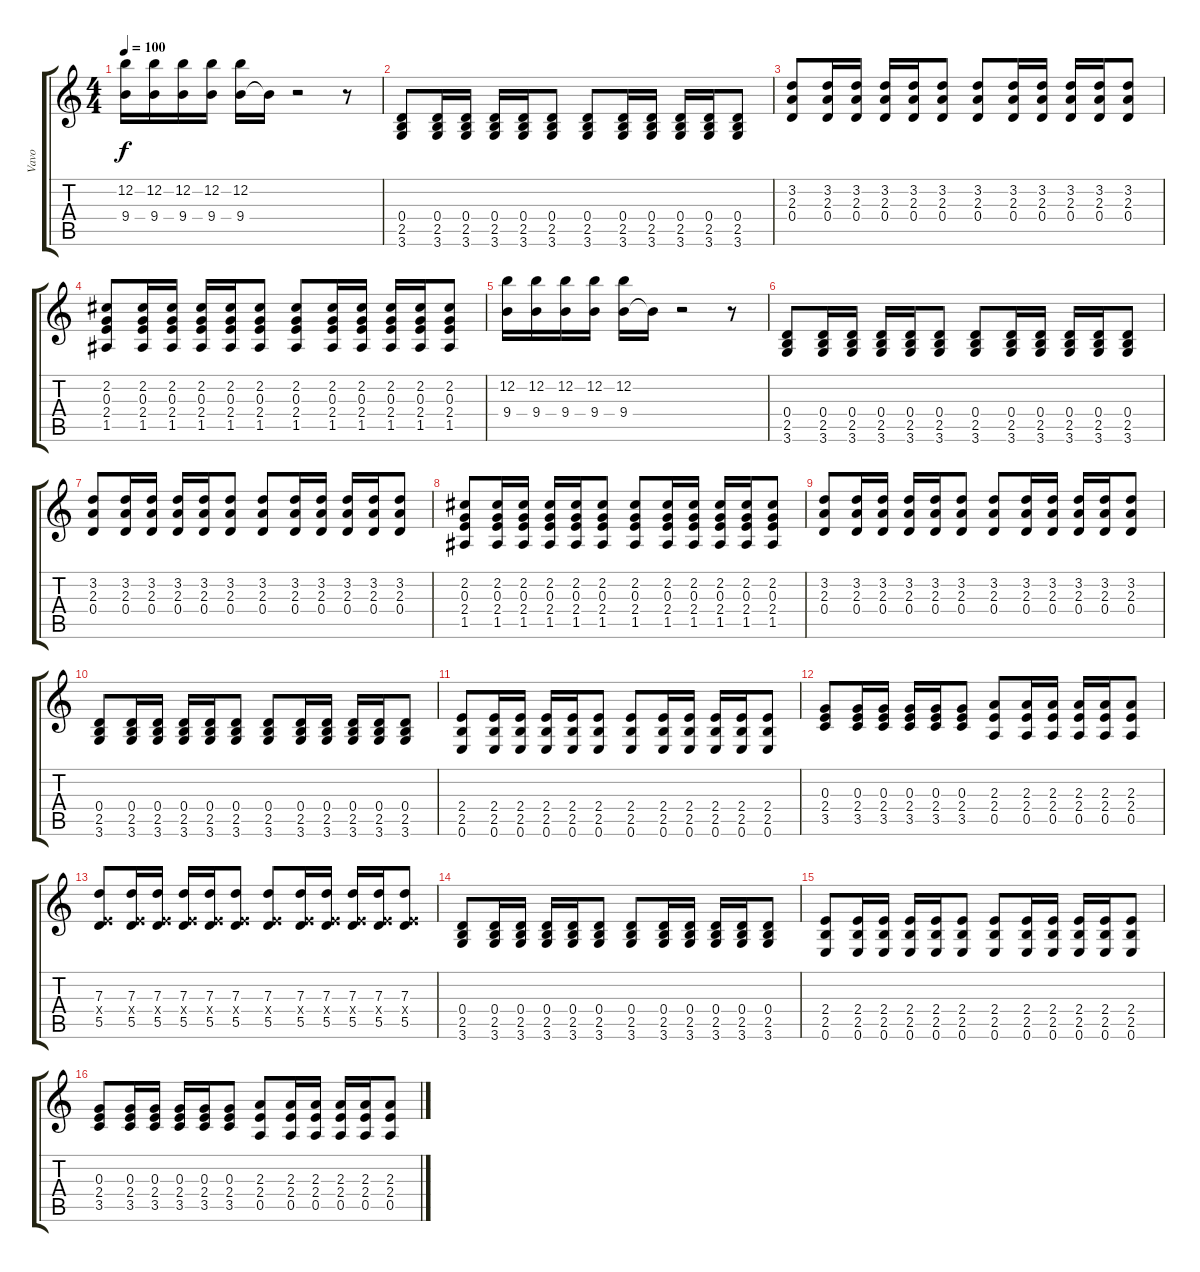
\track ("Vavo" "Vavo") {instrument electricguitarclean}
\staff {score tabs}
\tuning (E4 B3 G3 D3 A2 E2) {hide}
\ts (4 4)
\tempo 100
\clef g2
\ks c
(12.2 9.4).16{dy f} (12.2 9.4).16 (12.2 9.4).16 (12.2 9.4).16 (12.2 9.4).16 9.4{t}.16 r.2 r.8 |
(0.4 2.5 3.6).8 (0.4 2.5 3.6).16 (0.4 2.5 3.6).16 (0.4 2.5 3.6).16 (0.4 2.5 3.6).16 (0.4 2.5 3.6).8 (0.4 2.5 3.6).8 (0.4 2.5 3.6).16 (0.4 2.5 3.6).16 (0.4 2.5 3.6).16 (0.4 2.5 3.6).16 (0.4 2.5 3.6).8 |
(3.2 2.3 0.4).8 (3.2 2.3 0.4).16 (3.2 2.3 0.4).16 (3.2 2.3 0.4).16 (3.2 2.3 0.4).16 (3.2 2.3 0.4).8 (3.2 2.3 0.4).8 (3.2 2.3 0.4).16 (3.2 2.3 0.4).16 (3.2 2.3 0.4).16 (3.2 2.3 0.4).16 (3.2 2.3 0.4).8 |
(2.2 0.3 2.4 1.5).8 (2.2 0.3 2.4 1.5).16 (2.2 0.3 2.4 1.5).16 (2.2 0.3 2.4 1.5).16 (2.2 0.3 2.4 1.5).16 (2.2 0.3 2.4 1.5).8 (2.2 0.3 2.4 1.5).8 (2.2 0.3 2.4 1.5).16 (2.2 0.3 2.4 1.5).16 (2.2 0.3 2.4 1.5).16 (2.2 0.3 2.4 1.5).16 (2.2 0.3 2.4 1.5).8 |
(12.2 9.4).16 (12.2 9.4).16 (12.2 9.4).16 (12.2 9.4).16 (12.2 9.4).16 9.4{t}.16 r.2 r.8 |
(0.4 2.5 3.6).8 (0.4 2.5 3.6).16 (0.4 2.5 3.6).16 (0.4 2.5 3.6).16 (0.4 2.5 3.6).16 (0.4 2.5 3.6).8 (0.4 2.5 3.6).8 (0.4 2.5 3.6).16 (0.4 2.5 3.6).16 (0.4 2.5 3.6).16 (0.4 2.5 3.6).16 (0.4 2.5 3.6).8 |
(3.2 2.3 0.4).8 (3.2 2.3 0.4).16 (3.2 2.3 0.4).16 (3.2 2.3 0.4).16 (3.2 2.3 0.4).16 (3.2 2.3 0.4).8 (3.2 2.3 0.4).8 (3.2 2.3 0.4).16 (3.2 2.3 0.4).16 (3.2 2.3 0.4).16 (3.2 2.3 0.4).16 (3.2 2.3 0.4).8 |
(2.2 0.3 2.4 1.5).8 (2.2 0.3 2.4 1.5).16 (2.2 0.3 2.4 1.5).16 (2.2 0.3 2.4 1.5).16 (2.2 0.3 2.4 1.5).16 (2.2 0.3 2.4 1.5).8 (2.2 0.3 2.4 1.5).8 (2.2 0.3 2.4 1.5).16 (2.2 0.3 2.4 1.5).16 (2.2 0.3 2.4 1.5).16 (2.2 0.3 2.4 1.5).16 (2.2 0.3 2.4 1.5).8 |
(3.2 2.3 0.4).8 (3.2 2.3 0.4).16 (3.2 2.3 0.4).16 (3.2 2.3 0.4).16 (3.2 2.3 0.4).16 (3.2 2.3 0.4).8 (3.2 2.3 0.4).8 (3.2 2.3 0.4).16 (3.2 2.3 0.4).16 (3.2 2.3 0.4).16 (3.2 2.3 0.4).16 (3.2 2.3 0.4).8 |
(0.4 2.5 3.6).8 (0.4 2.5 3.6).16 (0.4 2.5 3.6).16 (0.4 2.5 3.6).16 (0.4 2.5 3.6).16 (0.4 2.5 3.6).8 (0.4 2.5 3.6).8 (0.4 2.5 3.6).16 (0.4 2.5 3.6).16 (0.4 2.5 3.6).16 (0.4 2.5 3.6).16 (0.4 2.5 3.6).8 |
(2.4 2.5 0.6).8 (2.4 2.5 0.6).16 (2.4 2.5 0.6).16 (2.4 2.5 0.6).16 (2.4 2.5 0.6).16 (2.4 2.5 0.6).8 (2.4 2.5 0.6).8 (2.4 2.5 0.6).16 (2.4 2.5 0.6).16 (2.4 2.5 0.6).16 (2.4 2.5 0.6).16 (2.4 2.5 0.6).8 |
(0.3 2.4 3.5).8 (0.3 2.4 3.5).16 (0.3 2.4 3.5).16 (0.3 2.4 3.5).16 (0.3 2.4 3.5).16 (0.3 2.4 3.5).8 (2.3 2.4 0.5).8 (2.3 2.4 0.5).16 (2.3 2.4 0.5).16 (2.3 2.4 0.5).16 (2.3 2.4 0.5).16 (2.3 2.4 0.5).8 |
(7.3 2.4{x} 5.5).8 (7.3 2.4{x} 5.5).16 (7.3 2.4{x} 5.5).16 (7.3 2.4{x} 5.5).16 (7.3 2.4{x} 5.5).16 (7.3 2.4{x} 5.5).8 (7.3 2.4{x} 5.5).8 (7.3 2.4{x} 5.5).16 (7.3 2.4{x} 5.5).16 (7.3 2.4{x} 5.5).16 (7.3 2.4{x} 5.5).16 (7.3 2.4{x} 5.5).8 |
(0.4 2.5 3.6).8 (0.4 2.5 3.6).16 (0.4 2.5 3.6).16 (0.4 2.5 3.6).16 (0.4 2.5 3.6).16 (0.4 2.5 3.6).8 (0.4 2.5 3.6).8 (0.4 2.5 3.6).16 (0.4 2.5 3.6).16 (0.4 2.5 3.6).16 (0.4 2.5 3.6).16 (0.4 2.5 3.6).8 |
(2.4 2.5 0.6).8 (2.4 2.5 0.6).16 (2.4 2.5 0.6).16 (2.4 2.5 0.6).16 (2.4 2.5 0.6).16 (2.4 2.5 0.6).8 (2.4 2.5 0.6).8 (2.4 2.5 0.6).16 (2.4 2.5 0.6).16 (2.4 2.5 0.6).16 (2.4 2.5 0.6).16 (2.4 2.5 0.6).8 |
(0.3 2.4 3.5).8 (0.3 2.4 3.5).16 (0.3 2.4 3.5).16 (0.3 2.4 3.5).16 (0.3 2.4 3.5).16 (0.3 2.4 3.5).8 (2.3 2.4 0.5).8 (2.3 2.4 0.5).16 (2.3 2.4 0.5).16 (2.3 2.4 0.5).16 (2.3 2.4 0.5).16 (2.3 2.4 0.5).8
